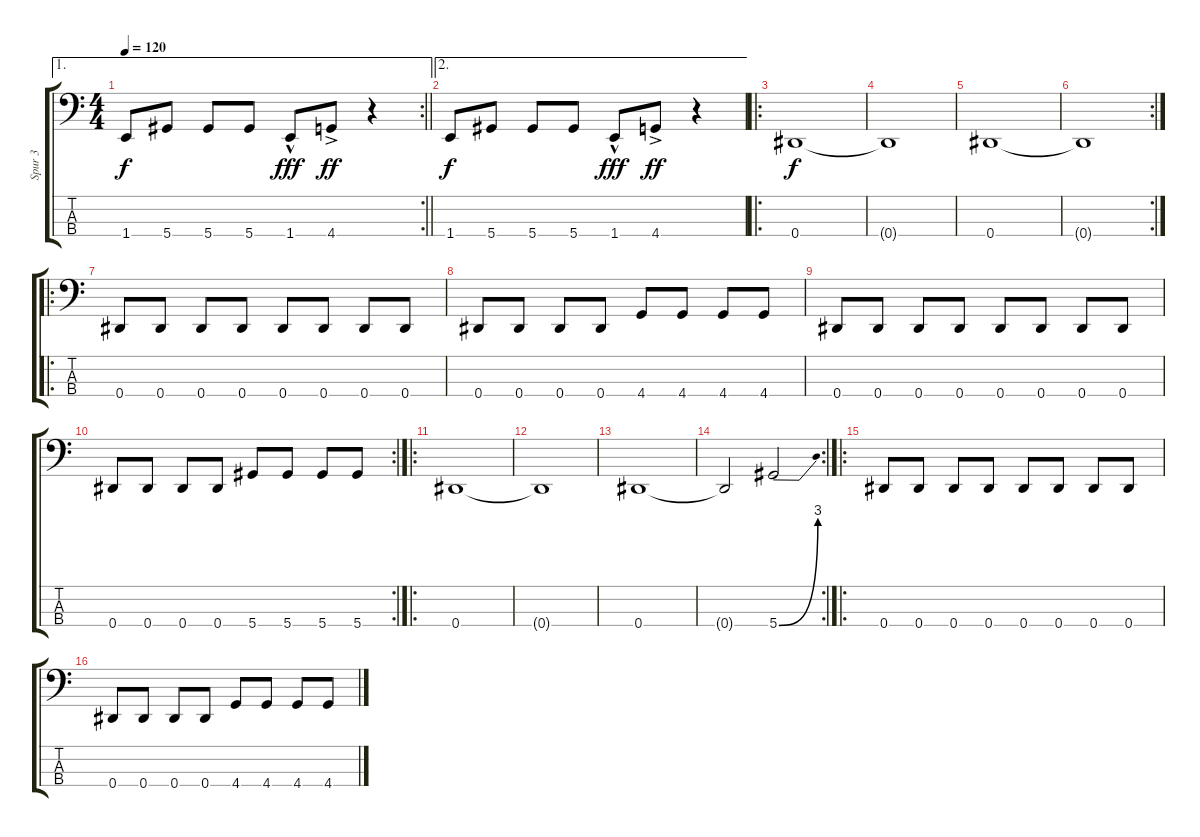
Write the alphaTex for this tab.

\track ("Spur 3" "Spur 3") {instrument electricbassfinger}
\staff {score tabs}
\tuning (Gb2 Db2 Ab1 Eb1) {hide}
\ae 1
\rc 2
\ts (4 4)
\tempo 120
\clef f4
\barLineRight lightlight
\ks c
1.4.8{dy f} 5.4.8 5.4.8 5.4.8 1.4{hac}.8{dy fff} 4.4{ac}.8{dy ff} r.4 |
\ae 2
1.4.8{dy f} 5.4.8 5.4.8 5.4.8 1.4{hac}.8{dy fff} 4.4{ac}.8{dy ff} r.4 |
\ro
0.4.1{dy f} |
0.4{t}.1 |
0.4.1 |
\rc 2
0.4{t}.1 |
\ro
0.4.8 0.4.8 0.4.8 0.4.8 0.4.8 0.4.8 0.4.8 0.4.8 |
0.4.8 0.4.8 0.4.8 0.4.8 4.4.8 4.4.8 4.4.8 4.4.8 |
0.4.8 0.4.8 0.4.8 0.4.8 0.4.8 0.4.8 0.4.8 0.4.8 |
\rc 2
0.4.8 0.4.8 0.4.8 0.4.8 5.4.8 5.4.8 5.4.8 5.4.8 |
\ro
0.4.1 |
0.4{t}.1 |
0.4.1 |
\rc 2
0.4{t}.2 5.4{be (bend 0 0 60 12)}.2 |
\ro
0.4.8 0.4.8 0.4.8 0.4.8 0.4.8 0.4.8 0.4.8 0.4.8 |
0.4.8 0.4.8 0.4.8 0.4.8 4.4.8 4.4.8 4.4.8 4.4.8
